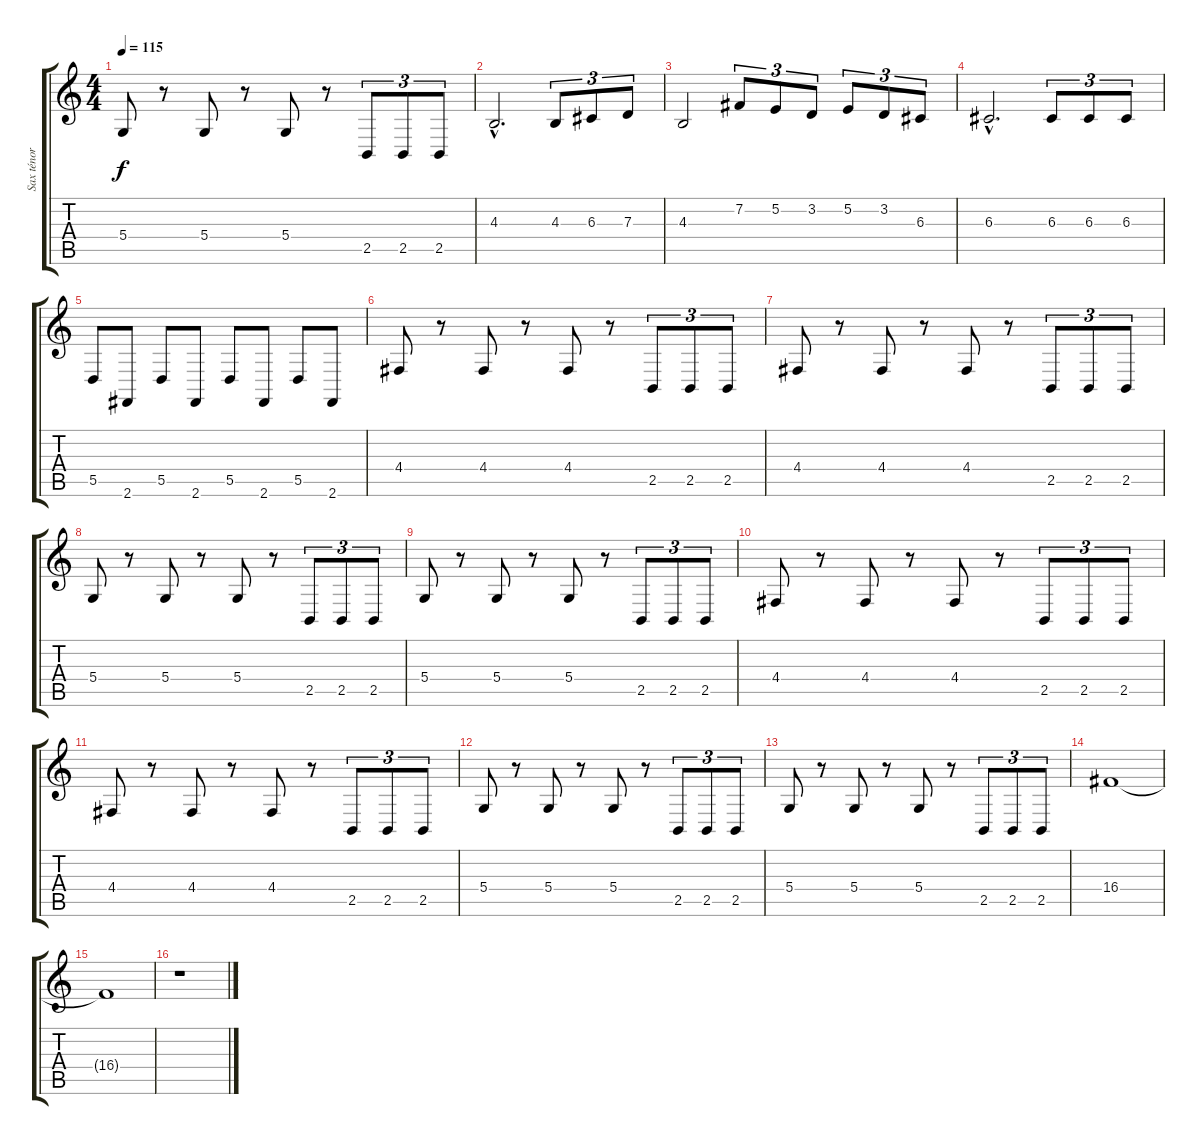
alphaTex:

\track ("Sax ténor" "Sax ténor") {instrument tenorsax}
\staff {score tabs}
\tuning (E4 B3 G3 D3 A2 E2) {hide}
\ts (4 4)
\tempo 115
\clef g2
\ks c
5.4.8{dy f} r.8 5.4.8 r.8 5.4.8 r.8 2.5.8{tu (3 2)} 2.5.8{tu (3 2)} 2.5.8{tu (3 2)} |
4.3{hac}.2{d} 4.3.8{tu (3 2)} 6.3.8{tu (3 2)} 7.3.8{tu (3 2)} |
4.3.2 7.2.8{tu (3 2)} 5.2.8{tu (3 2)} 3.2.8{tu (3 2)} 5.2.8{tu (3 2)} 3.2.8{tu (3 2)} 6.3.8{tu (3 2)} |
6.3{hac}.2{d} 6.3.8{tu (3 2)} 6.3.8{tu (3 2)} 6.3.8{tu (3 2)} |
5.5.8 2.6.8 5.5.8 2.6.8 5.5.8 2.6.8 5.5.8 2.6.8 |
4.4.8 r.8 4.4.8 r.8 4.4.8 r.8 2.5.8{tu (3 2)} 2.5.8{tu (3 2)} 2.5.8{tu (3 2)} |
4.4.8 r.8 4.4.8 r.8 4.4.8 r.8 2.5.8{tu (3 2)} 2.5.8{tu (3 2)} 2.5.8{tu (3 2)} |
5.4.8 r.8 5.4.8 r.8 5.4.8 r.8 2.5.8{tu (3 2)} 2.5.8{tu (3 2)} 2.5.8{tu (3 2)} |
5.4.8 r.8 5.4.8 r.8 5.4.8 r.8 2.5.8{tu (3 2)} 2.5.8{tu (3 2)} 2.5.8{tu (3 2)} |
4.4.8 r.8 4.4.8 r.8 4.4.8 r.8 2.5.8{tu (3 2)} 2.5.8{tu (3 2)} 2.5.8{tu (3 2)} |
4.4.8 r.8 4.4.8 r.8 4.4.8 r.8 2.5.8{tu (3 2)} 2.5.8{tu (3 2)} 2.5.8{tu (3 2)} |
5.4.8 r.8 5.4.8 r.8 5.4.8 r.8 2.5.8{tu (3 2)} 2.5.8{tu (3 2)} 2.5.8{tu (3 2)} |
5.4.8 r.8 5.4.8 r.8 5.4.8 r.8 2.5.8{tu (3 2)} 2.5.8{tu (3 2)} 2.5.8{tu (3 2)} |
16.4.1 |
16.4{t}.1 |
\section ("" "")
r.1
